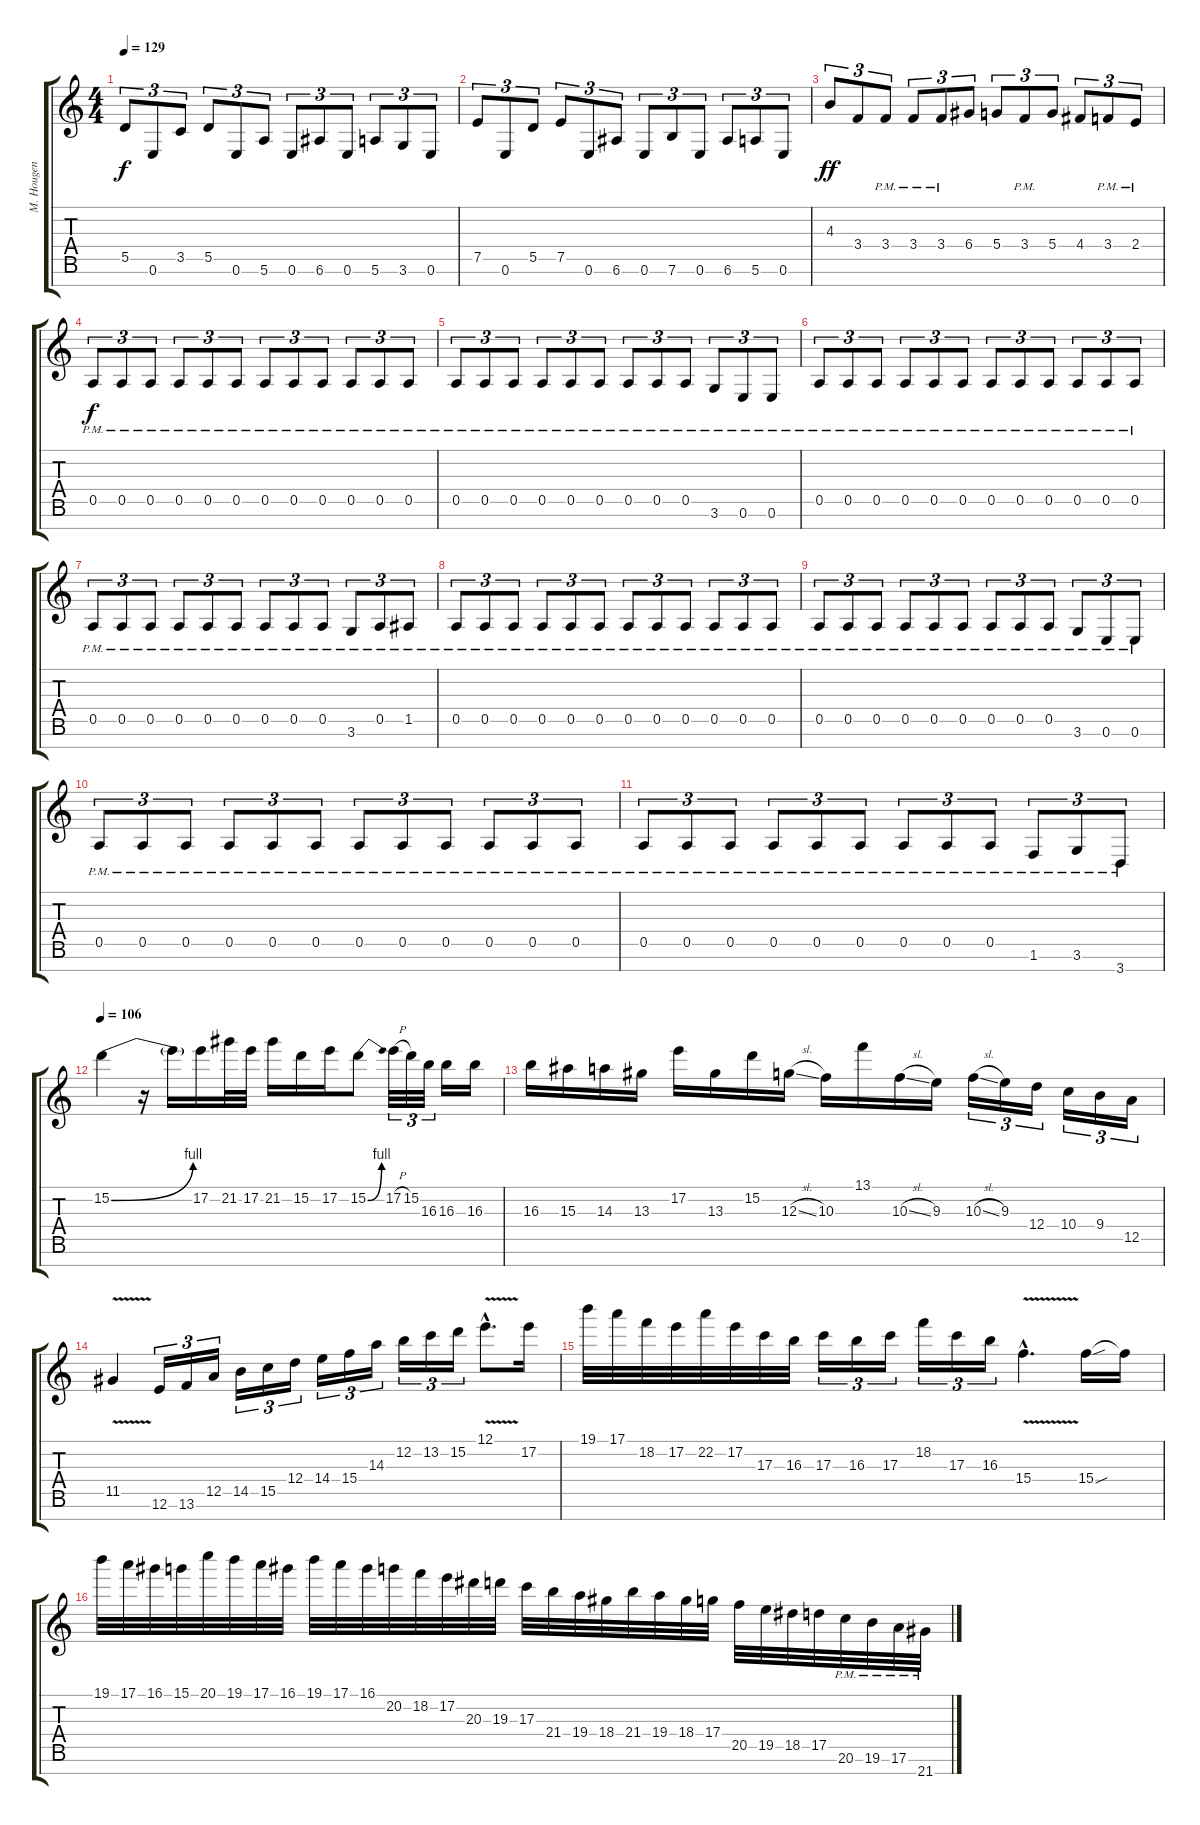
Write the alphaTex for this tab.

\track ("M. Hougen - Guitar" "M. Hougen ") {instrument distortionguitar}
\staff {score tabs}
\tuning (E4 B3 G3 D3 A2 E2 B1) {hide}
\ts (4 4)
\tempo 129
\clef g2
\ks c
5.5.8{tu (3 2) dy f} 0.6.8{tu (3 2)} 3.5.8{tu (3 2)} 5.5.8{tu (3 2)} 0.6.8{tu (3 2)} 5.6.8{tu (3 2)} 0.6.8{tu (3 2)} 6.6.8{tu (3 2)} 0.6.8{tu (3 2)} 5.6.8{tu (3 2)} 3.6.8{tu (3 2)} 0.6.8{tu (3 2)} |
7.5.8{tu (3 2)} 0.6.8{tu (3 2)} 5.5.8{tu (3 2)} 7.5.8{tu (3 2)} 0.6.8{tu (3 2)} 6.6.8{tu (3 2)} 0.6.8{tu (3 2)} 7.6.8{tu (3 2)} 0.6.8{tu (3 2)} 6.6.8{tu (3 2)} 5.6.8{tu (3 2)} 0.6.8{tu (3 2)} |
4.3.8{tu (3 2) dy ff} 3.4.8{tu (3 2)} 3.4{pm}.8{tu (3 2)} 3.4{pm}.8{tu (3 2)} 3.4{pm}.8{tu (3 2)} 6.4.8{tu (3 2)} 5.4.8{tu (3 2)} 3.4{pm}.8{tu (3 2)} 5.4.8{tu (3 2)} 4.4.8{tu (3 2)} 3.4{pm}.8{tu (3 2)} 2.4{pm}.8{tu (3 2)} |
0.5{pm}.8{tu (3 2) dy f volume 13} 0.5{pm}.8{tu (3 2)} 0.5{pm}.8{tu (3 2)} 0.5{pm}.8{tu (3 2)} 0.5{pm}.8{tu (3 2)} 0.5{pm}.8{tu (3 2)} 0.5{pm}.8{tu (3 2)} 0.5{pm}.8{tu (3 2)} 0.5{pm}.8{tu (3 2)} 0.5{pm}.8{tu (3 2)} 0.5{pm}.8{tu (3 2)} 0.5{pm}.8{tu (3 2)} |
0.5{pm}.8{tu (3 2)} 0.5{pm}.8{tu (3 2)} 0.5{pm}.8{tu (3 2)} 0.5{pm}.8{tu (3 2)} 0.5{pm}.8{tu (3 2)} 0.5{pm}.8{tu (3 2)} 0.5{pm}.8{tu (3 2)} 0.5{pm}.8{tu (3 2)} 0.5{pm}.8{tu (3 2)} 3.6{pm}.8{tu (3 2)} 0.6{pm}.8{tu (3 2)} 0.6{pm}.8{tu (3 2)} |
0.5{pm}.8{tu (3 2)} 0.5{pm}.8{tu (3 2)} 0.5{pm}.8{tu (3 2)} 0.5{pm}.8{tu (3 2)} 0.5{pm}.8{tu (3 2)} 0.5{pm}.8{tu (3 2)} 0.5{pm}.8{tu (3 2)} 0.5{pm}.8{tu (3 2)} 0.5{pm}.8{tu (3 2)} 0.5{pm}.8{tu (3 2)} 0.5{pm}.8{tu (3 2)} 0.5{pm}.8{tu (3 2)} |
0.5{pm}.8{tu (3 2)} 0.5{pm}.8{tu (3 2)} 0.5{pm}.8{tu (3 2)} 0.5{pm}.8{tu (3 2)} 0.5{pm}.8{tu (3 2)} 0.5{pm}.8{tu (3 2)} 0.5{pm}.8{tu (3 2)} 0.5{pm}.8{tu (3 2)} 0.5{pm}.8{tu (3 2)} 3.6{pm}.8{tu (3 2)} 0.5{pm}.8{tu (3 2)} 1.5{pm}.8{tu (3 2)} |
0.5{pm}.8{tu (3 2)} 0.5{pm}.8{tu (3 2)} 0.5{pm}.8{tu (3 2)} 0.5{pm}.8{tu (3 2)} 0.5{pm}.8{tu (3 2)} 0.5{pm}.8{tu (3 2)} 0.5{pm}.8{tu (3 2)} 0.5{pm}.8{tu (3 2)} 0.5{pm}.8{tu (3 2)} 0.5{pm}.8{tu (3 2)} 0.5{pm}.8{tu (3 2)} 0.5{pm}.8{tu (3 2)} |
0.5{pm}.8{tu (3 2)} 0.5{pm}.8{tu (3 2)} 0.5{pm}.8{tu (3 2)} 0.5{pm}.8{tu (3 2)} 0.5{pm}.8{tu (3 2)} 0.5{pm}.8{tu (3 2)} 0.5{pm}.8{tu (3 2)} 0.5{pm}.8{tu (3 2)} 0.5{pm}.8{tu (3 2)} 3.6{pm}.8{tu (3 2)} 0.6{pm}.8{tu (3 2)} 0.6{pm}.8{tu (3 2)} |
0.5{pm}.8{tu (3 2)} 0.5{pm}.8{tu (3 2)} 0.5{pm}.8{tu (3 2)} 0.5{pm}.8{tu (3 2)} 0.5{pm}.8{tu (3 2)} 0.5{pm}.8{tu (3 2)} 0.5{pm}.8{tu (3 2)} 0.5{pm}.8{tu (3 2)} 0.5{pm}.8{tu (3 2)} 0.5{pm}.8{tu (3 2)} 0.5{pm}.8{tu (3 2)} 0.5{pm}.8{tu (3 2)} |
0.5{pm}.8{tu (3 2)} 0.5{pm}.8{tu (3 2)} 0.5{pm}.8{tu (3 2)} 0.5{pm}.8{tu (3 2)} 0.5{pm}.8{tu (3 2)} 0.5{pm}.8{tu (3 2)} 0.5{pm}.8{tu (3 2)} 0.5{pm}.8{tu (3 2)} 0.5{pm}.8{tu (3 2)} 1.6{pm}.8{tu (3 2)} 3.6{pm}.8{tu (3 2)} 3.7{pm}.8{tu (3 2)} |
\tempo 106
15.2{be (bend 0 0 60 4)}.4{volume 15 balance 8} r.16 15.2{t}.16 17.2.16 21.2.32 17.2.32 21.2.16 15.2.16 17.2.16 15.2{be (bend 0 0 60 4)}.8 17.2{h}.32{tu (3 2)} 15.2.32{tu (3 2)} 16.3.32{tu (3 2)} 16.3.16 16.3.16 |
16.3.16 15.3.16 14.3.16 13.3.16 17.2.16 13.3.16 15.2.16 12.3{sl}.16 10.3.16 13.1.16 10.3{sl}.16 9.3.16 10.3{sl}.16{tu (3 2)} 9.3.16{tu (3 2)} 12.4.16{tu (3 2)} 10.4.16{tu (3 2)} 9.4.16{tu (3 2)} 12.5.16{tu (3 2)} |
11.5{v}.4 12.6.16{tu (3 2)} 13.6.16{tu (3 2)} 12.5.16{tu (3 2)} 14.5.16{tu (3 2)} 15.5.16{tu (3 2)} 12.4.16{tu (3 2)} 14.4.16{tu (3 2)} 15.4.16{tu (3 2)} 14.3.16{tu (3 2)} 12.2.16{tu (3 2)} 13.2.16{tu (3 2)} 15.2.16{tu (3 2)} 12.1{v hac}.8{d} 17.2.16 |
19.1.32 17.1.32 18.2.32 17.2.32 22.2.32 17.2.32 17.3.32 16.3.32 17.3.16{tu (3 2)} 16.3.16{tu (3 2)} 17.3.16{tu (3 2)} 18.2.16{tu (3 2)} 17.3.16{tu (3 2)} 16.3.16{tu (3 2)} 15.4{v hac}.4{d} 15.4{sou}.16 15.4{t}.16 |
19.1.32 17.1.32 16.1.32 15.1.32 20.1.32 19.1.32 17.1.32 16.1.32 19.1.32 17.1.32 16.1.32 20.2.32 18.2.32 17.2.32 20.3.32 19.3.32 17.3.32 21.4.32 19.4.32 18.4.32 21.4.32 19.4.32 18.4.32 17.4.32 20.5.32 19.5.32 18.5.32 17.5.32 20.6{pm}.32 19.6{pm}.32 17.6{pm}.32 21.7{pm}.32
